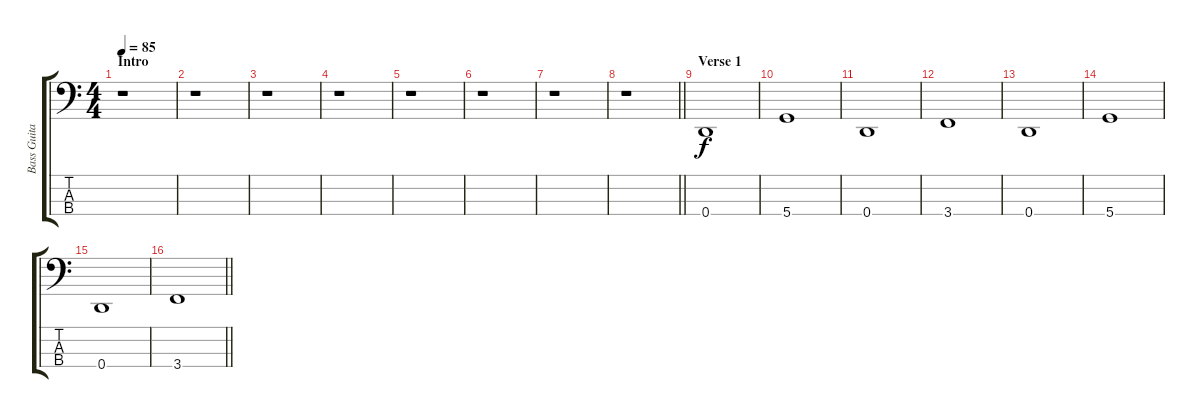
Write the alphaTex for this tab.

\track ("Bass Guitar" "Bass Guita") {instrument electricbasspick}
\staff {score tabs}
\tuning (F2 C2 G1 D1) {hide}
\ts (4 4)
\section ("" "Intro")
\tempo 85
\clef f4
\ks c
r.1{dy f instrument electricbasspick} |
r.1 |
r.1 |
r.1 |
r.1 |
r.1 |
r.1 |
\barLineRight lightlight
r.1 |
\section ("" "Verse 1")
0.4.1 |
5.4.1 |
0.4.1 |
3.4.1 |
0.4.1 |
5.4.1 |
0.4.1 |
\barLineRight lightlight
3.4.1
